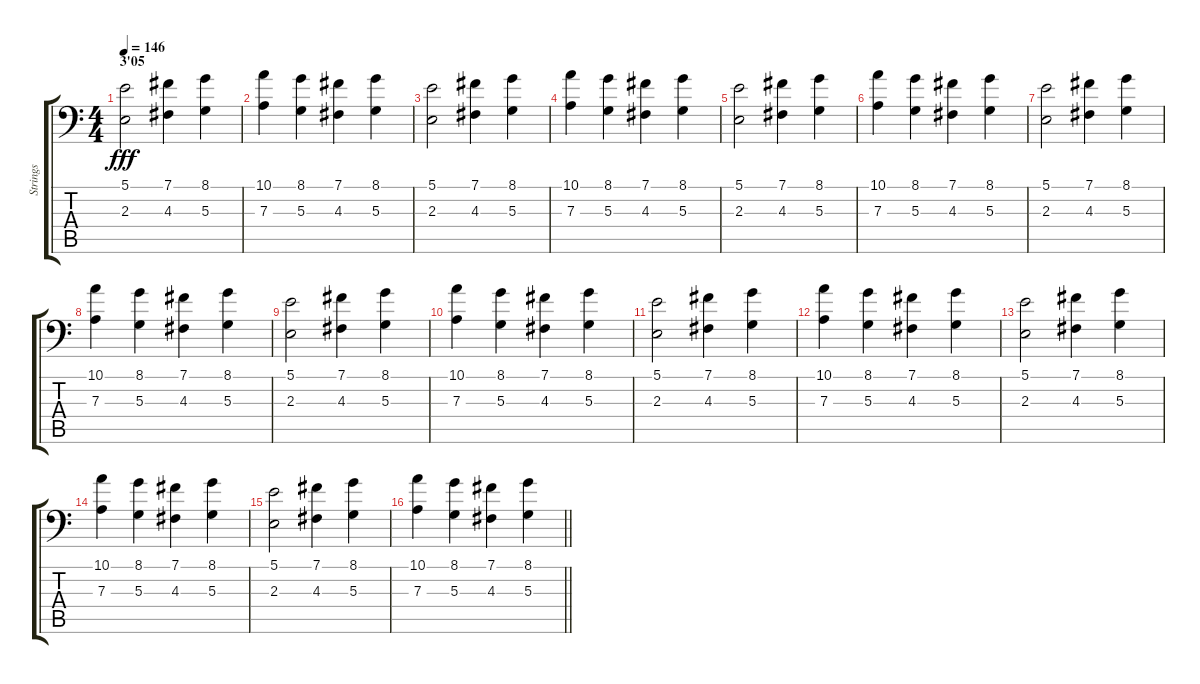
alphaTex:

\track ("Strings" "Strings") {instrument stringensemble1}
\staff {score tabs}
\tuning (B3 Gb3 D3 A2 E2 A1) {hide}
\ts (4 4)
\section ("" "3'05")
\tempo 146
\clef f4
\ks c
(5.1 2.3).2{dy fff} (7.1 4.3).4 (8.1 5.3).4 |
(10.1 7.3).4 (8.1 5.3).4 (7.1 4.3).4 (8.1 5.3).4 |
(5.1 2.3).2 (7.1 4.3).4 (8.1 5.3).4 |
(10.1 7.3).4 (8.1 5.3).4 (7.1 4.3).4 (8.1 5.3).4 |
(5.1 2.3).2 (7.1 4.3).4 (8.1 5.3).4 |
(10.1 7.3).4 (8.1 5.3).4 (7.1 4.3).4 (8.1 5.3).4 |
(5.1 2.3).2 (7.1 4.3).4 (8.1 5.3).4 |
(10.1 7.3).4 (8.1 5.3).4 (7.1 4.3).4 (8.1 5.3).4 |
(5.1 2.3).2 (7.1 4.3).4 (8.1 5.3).4 |
(10.1 7.3).4 (8.1 5.3).4 (7.1 4.3).4 (8.1 5.3).4 |
(5.1 2.3).2 (7.1 4.3).4 (8.1 5.3).4 |
(10.1 7.3).4 (8.1 5.3).4 (7.1 4.3).4 (8.1 5.3).4 |
(5.1 2.3).2 (7.1 4.3).4 (8.1 5.3).4 |
(10.1 7.3).4 (8.1 5.3).4 (7.1 4.3).4 (8.1 5.3).4 |
(5.1 2.3).2 (7.1 4.3).4 (8.1 5.3).4 |
\barLineRight lightlight
(10.1 7.3).4 (8.1 5.3).4 (7.1 4.3).4 (8.1 5.3).4
